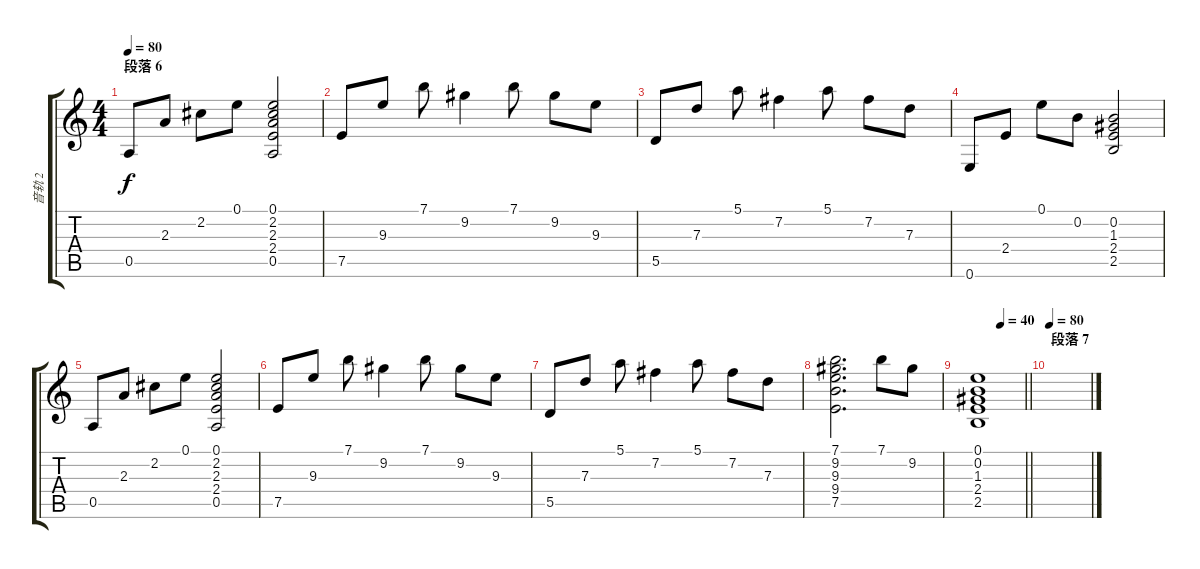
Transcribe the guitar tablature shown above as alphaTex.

\track ("音轨 2" "音轨 2") {instrument acousticguitarsteel}
\staff {score tabs}
\tuning (E4 B3 G3 D3 A2 E2) {hide}
\ts (4 4)
\section ("" "段落 6")
\tempo 80
\clef g2
\ks c
0.5.8{dy f} 2.3.8 2.2.8 0.1.8 (0.1 2.2 2.3 2.4 0.5).2 |
7.5.8 9.3.8 7.1.8 9.2.4 7.1.8 9.2.8 9.3.8 |
5.5.8 7.3.8 5.1.8 7.2.4 5.1.8 7.2.8 7.3.8 |
0.6.8 2.4.8 0.1.8 0.2.8 (0.2 1.3 2.4 2.5).2 |
0.5.8 2.3.8 2.2.8 0.1.8 (0.1 2.2 2.3 2.4 0.5).2 |
7.5.8 9.3.8 7.1.8 9.2.4 7.1.8 9.2.8 9.3.8 |
5.5.8 7.3.8 5.1.8 7.2.4 5.1.8 7.2.8 7.3.8 |
(7.1 9.2 9.3 9.4 7.5).2{d} 7.1.8 9.2.8 |
\tempo (40 0.5)
\barLineRight lightlight
(0.1 0.2 1.3 2.4 2.5).1 |
\section ("" "段落 7")
\tempo 80
